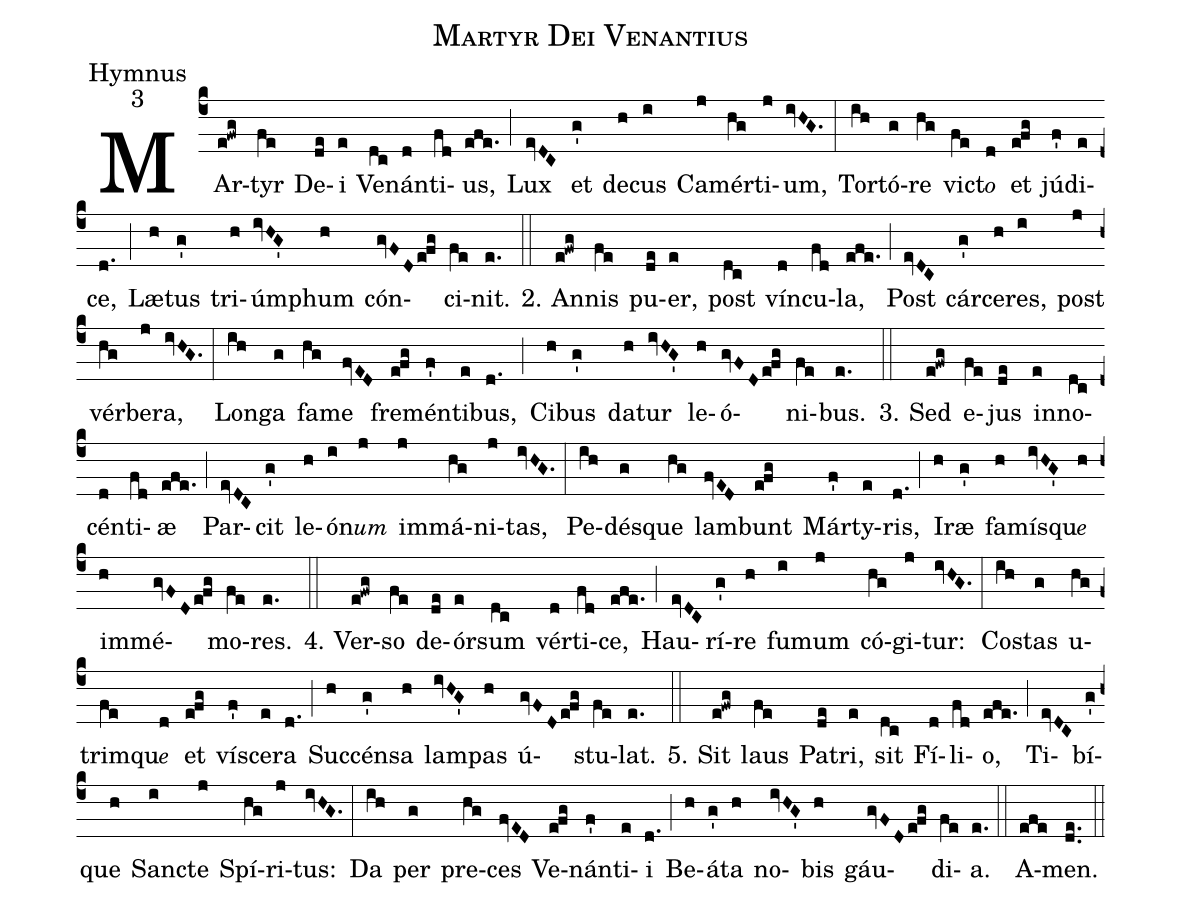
name:Martyr Dei Venantius;
office-part:Hymnus;
mode:3;
%%
(c4) MAr(e!fwg)tyr(fe) De(de)i(e) Ve(dc)nán(d)ti(fd)us,(efe.) (;) Lux(evDC) et(g') de(h)cus(i) Ca(j)mér(hg)ti(j)um,(ivHG.) (:) Tor(ih)tó(g)re(hg) vi(fe)ct{<e>o</e>}(d) et(efg) jú(f')di(e)ce,(d.) (;) Læ(h)tus(g') tri(h)úm(ivHG')phum(h) cón(gvFDefg)ci(fe)nit.(e.) (::)
2. An(e!fwg)nis(fe) pu(de)er,(e) post(dc) vín(d)cu(fd)la,(efe.) (;) Post(evDC) cár(g')ce(h)res,(i) post(j) vér(hg)be(j)ra,(ivHG.) (:) Lon(ih)ga(g) fa(hg)me(fvED) fre(efg)mén(f')ti(e)bus,(d.) (;) Ci(h)bus(g') da(h)tur(ivHG') le(h)ó(gvFDefg)ni(fe)bus.(e.) (::)
3. Sed(e!fwg) e(fe)jus(de) in(e)no(dc)cén(d)ti(fd)æ(efe.) (;) Par(evDC)cit(g') le(h)ó(i)n<e>um</e>(j) im(j)má(hg)ni(j)tas,(ivHG.) (:) Pe(ih)dés(g)que(hg) lam(fvED)bunt(efg) Már(f')ty(e)ris,(d.) (;) I(h)ræ(g') fa(h)mís(ivHG')qu{<e>e</e>}(h) im(h)mé(gvFDefg)mo(fe)res.(e.) (::)
4. Ver(e!fwg)so(fe) de(de)ór(e)sum(dc) vér(d)ti(fd)ce,(efe.) (;) Hau(evDC)rí(g')re(h) fu(i)mum(j) có(hg)gi(j)tur:(ivHG.) (:) Co(ih)stas(g) u(hg)trim(fe)qu{<e>e</e>}(d) et(efg) ví(f')sce(e)ra(d.) (;) Suc(h)cén(g')sa(h) lam(ivHG')pas(h) ú(gvFDefg)stu(fe)lat.(e.) (::)
5. Sit(e!fwg) laus(fe) Pa(de)tri,(e) sit(dc) Fí(d)li(fd)o,(efe.) (;) Ti(evDC)bí(g')que(h) San(i)cte(j) Spí(hg)ri(j)tus:(ivHG.) (:) Da(ih) per(g) pre(hg)ces(fvED) Ve(efg)nán(f')ti(e)i(d.) (;) Be(h)á(g')ta(h) no(ivHG')bis(h) gáu(gvFDefg)di(fe)a.(e.) (::)
A(efe)men.(de..) (::)
